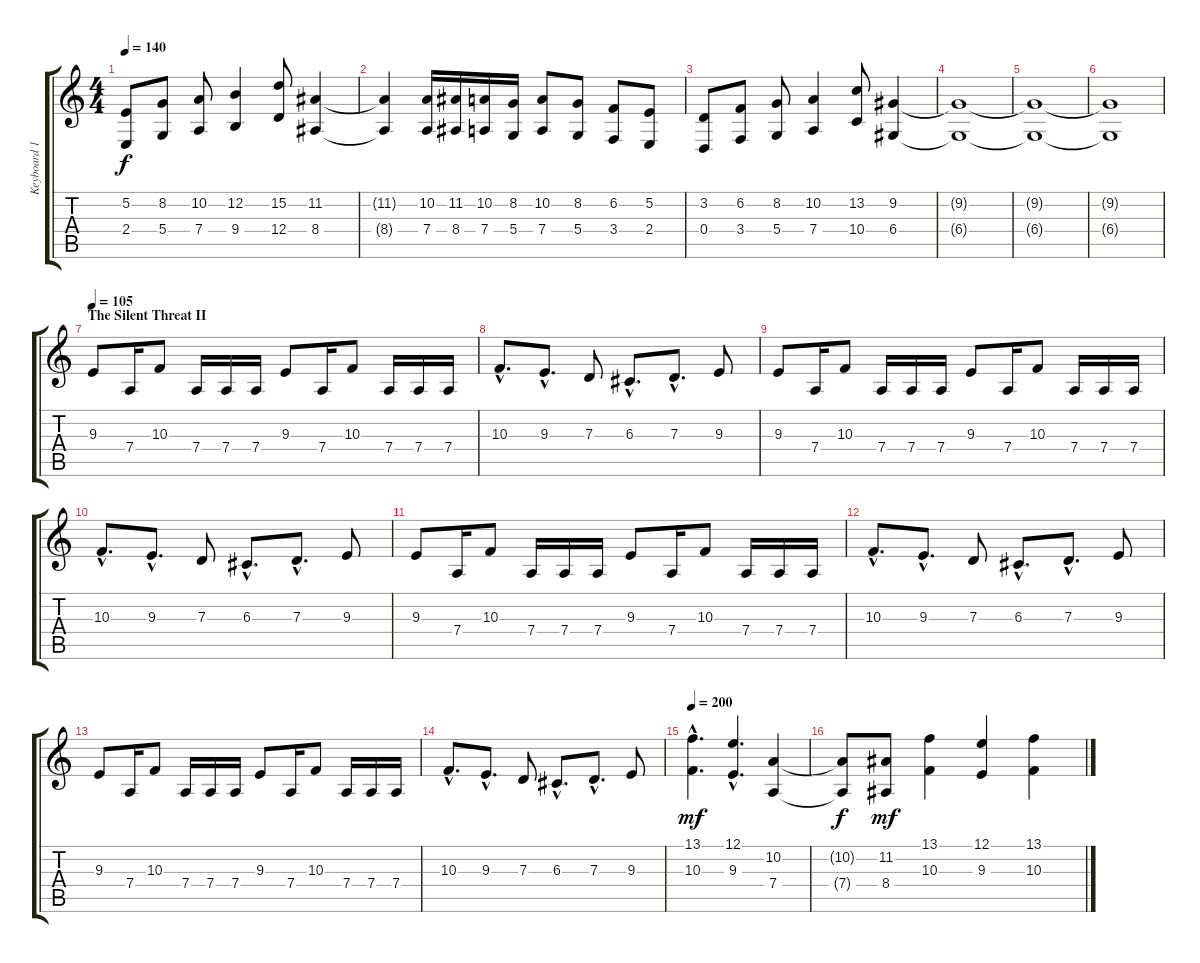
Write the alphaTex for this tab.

\track ("Keyboard 1" "Keyboard 1") {instrument stringensemble1}
\staff {score tabs}
\tuning (E4 B3 G3 D3 A2 E2) {hide}
\ts (4 4)
\tempo 140
\clef g2
\ks c
(5.2 2.4).8{dy f} (8.2 5.4).8 (10.2 7.4).8 (12.2 9.4).4 (15.2 12.4).8 (11.2 8.4).4 |
(11.2{t} 8.4{t}).4 (10.2 7.4).16 (11.2 8.4).16 (10.2 7.4).16 (8.2 5.4).16 (10.2 7.4).8 (8.2 5.4).8 (6.2 3.4).8 (5.2 2.4).8 |
(3.2 0.4).8 (6.2 3.4).8 (8.2 5.4).8 (10.2 7.4).4 (13.2 10.4).8 (9.2 6.4).4 |
(9.2{t} 6.4{t}).1 |
(9.2{t} 6.4{t}).1 |
(9.2{t} 6.4{t}).1 |
\section ("" "The Silent Threat II")
\tempo 105
9.3.8 7.4.16 10.3.8 7.4.16 7.4.16 7.4.16 9.3.8 7.4.16 10.3.8 7.4.16 7.4.16 7.4.16 |
10.3{hac}.8{d} 9.3{hac}.8{d} 7.3.8 6.3{hac}.8{d} 7.3{hac}.8{d} 9.3.8 |
9.3.8 7.4.16 10.3.8 7.4.16 7.4.16 7.4.16 9.3.8 7.4.16 10.3.8 7.4.16 7.4.16 7.4.16 |
10.3{hac}.8{d} 9.3{hac}.8{d} 7.3.8 6.3{hac}.8{d} 7.3{hac}.8{d} 9.3.8 |
9.3.8 7.4.16 10.3.8 7.4.16 7.4.16 7.4.16 9.3.8 7.4.16 10.3.8 7.4.16 7.4.16 7.4.16 |
10.3{hac}.8{d} 9.3{hac}.8{d} 7.3.8 6.3{hac}.8{d} 7.3{hac}.8{d} 9.3.8 |
9.3.8 7.4.16 10.3.8 7.4.16 7.4.16 7.4.16 9.3.8 7.4.16 10.3.8 7.4.16 7.4.16 7.4.16 |
10.3{hac}.8{d} 9.3{hac}.8{d} 7.3.8 6.3{hac}.8{d} 7.3{hac}.8{d} 9.3.8 |
\section ("" "")
\tempo 200
(13.1{hac} 10.3{hac}).4{d dy mf} (12.1{hac} 9.3{hac}).4{d} (10.2 7.4).4 |
(10.2{t} 7.4{t}).8{dy f} (11.2 8.4).8{dy mf} (13.1 10.3).4 (12.1 9.3).4 (13.1 10.3).4
